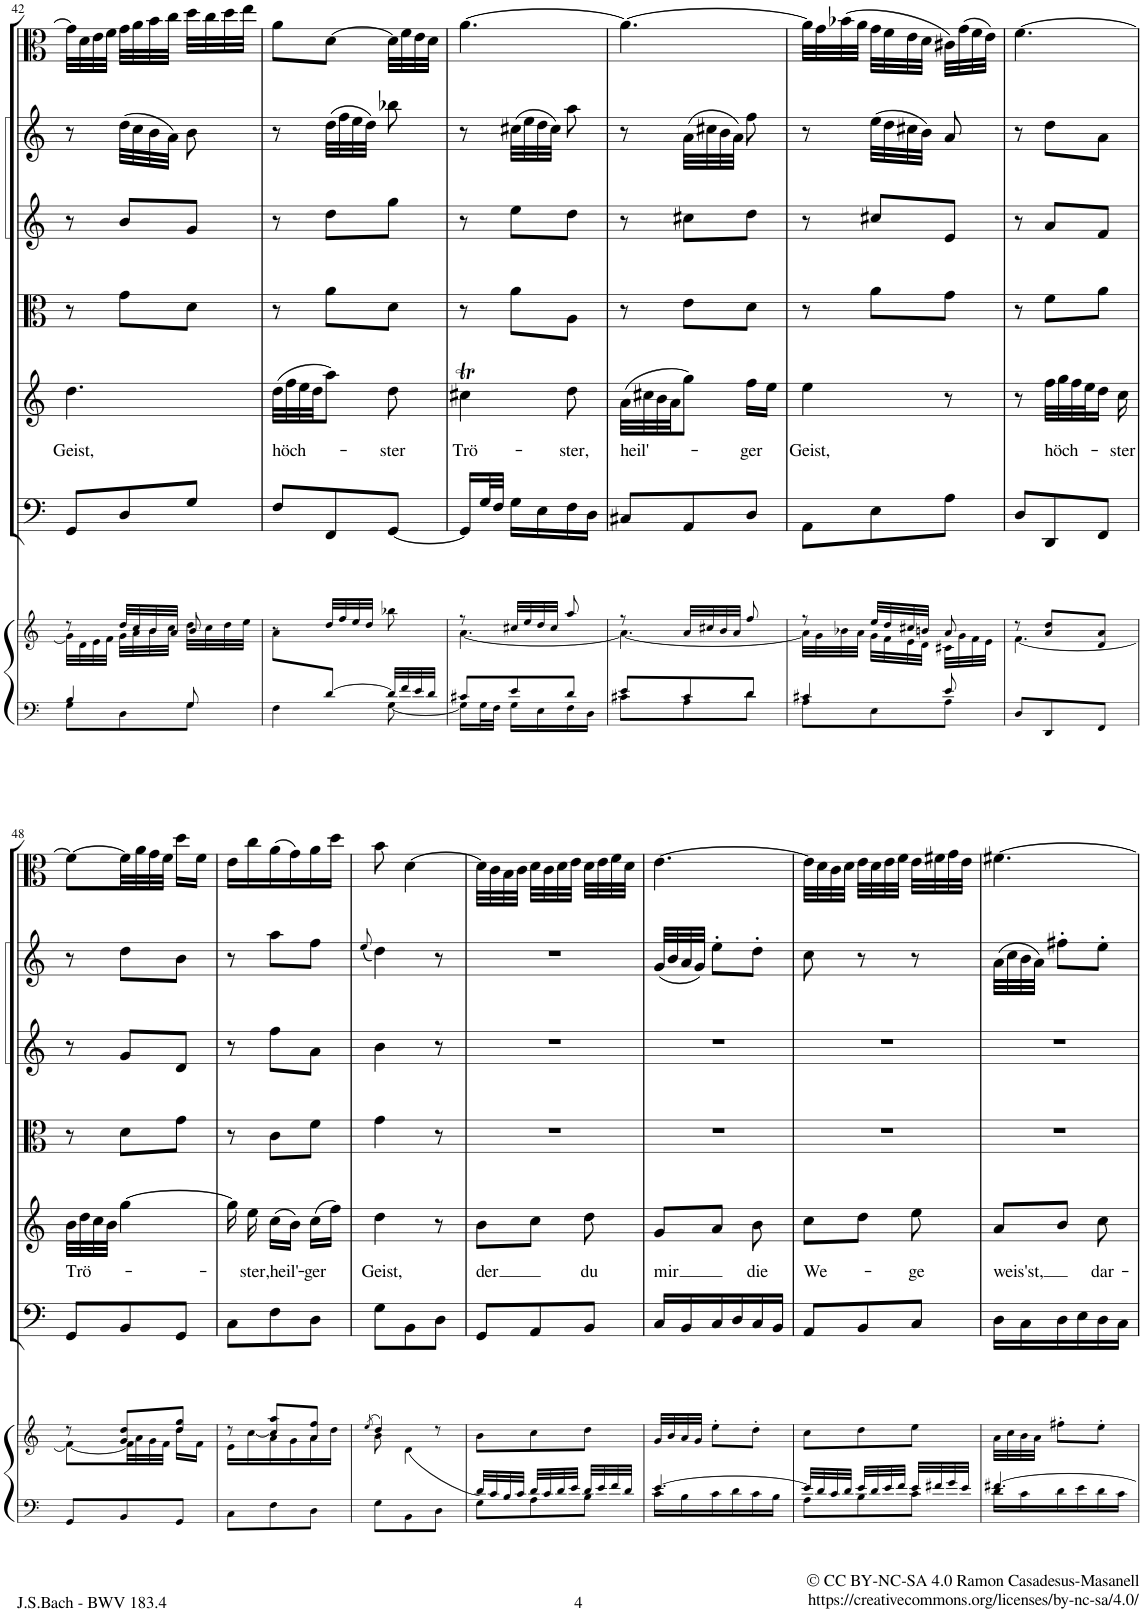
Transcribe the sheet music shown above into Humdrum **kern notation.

**kern	**kern	**kern	**kern	**text	**kern	**kern	**kern	**kern
*part7	*part7	*part6	*part5	*part5	*part4	*part3	*part2	*part1
*staff8	*staff7	*staff6	*staff5	*staff5	*staff4	*staff3	*staff2	*staff1
*I"Piano reduction	*	*I"Continuo	*I"Soprano	*	*I"Viola	*I"Violino II	*I"Violino I	*I"Oboe da caccia I.II.
*I'Pno	*	*	*	*	*I'Vla	*I'Vln	*I'Vln	*I'Ob
!!LO:PB:g=z
*clefF4	*clefG2	*clefF4	*clefG2	*	*clefC3	*clefG2	*clefG2	*clefC3
*k[]	*k[]	*k[]	*k[]	*	*k[]	*k[]	*k[]	*k[]
*M3/8	*M3/8	*M3/8	*M3/8	*	*M3/8	*M3/8	*M3/8	*M3/8
=42	=42	=42	=42	=42	=42	=42	=42	=42
*^	*^	*	*	*	*	*	*	*
!	!	!	!	!	!	!LO:LY:b	!	!	!	!
4B/	8G\L	8r	32g\LLL]	8GG/L	4.dd\	Geist,	8r	8r	8r	32g\LLL]
.	.	.	32d\	.	.	.	.	.	.	32d\
.	.	.	32e\	.	.	.	.	.	.	32e\
.	.	.	32f\JJJ	.	.	.	.	.	.	32f\JJJ
.	8D\	32dd/LLL	32g\LLL	8D/	.	.	8g\L	8b/L	(32dd\LLL	32g\LLL
.	.	32cc/	32a\	.	.	.	.	.	32cc\	32a\
.	.	32b/	32b\	.	.	.	.	.	32b\	32b\
.	.	32a/JJJ	32cc\JJJ	.	.	.	.	.	32a\JJJ)	32cc\JJJ
8G/	8G\J	8b/	32dd\LLL	8G/J	.	.	8d\J	8g/J	8b\	32dd\LLL
.	.	.	32cc\	.	.	.	.	.	.	32cc\
.	.	.	32dd\	.	.	.	.	.	.	32dd\
.	.	.	32ee\JJJ	.	.	.	.	.	.	32ee\JJJ
=43	=43	=43	=43	=43	=43	=43	=43	=43	=43	=43
!	!	!	!	!	!	!LO:LY:b	!	!	!	!
8ryy	4F\	8r	8a\L	8F/L	(32dd\LLL	höch-	8r	8r	8r	8a\L
.	.	.	.	.	32ff\	.	.	.	.	.
.	.	.	.	.	32ee\	.	.	.	.	.
.	.	.	.	.	32dd\JJ	.	.	.	.	.
[8d/J	.	32dd/LLL	4ryy	8FF/	8aa\J)	.	8a\L	8dd\L	(32dd\LLL	[8d\J
.	.	32ff/	.	.	.	.	.	.	32ff\	.
.	.	32ee/	.	.	.	.	.	.	32ee\	.
.	.	32dd/JJJ	.	.	.	.	.	.	32dd\JJJ)	.
!	!	!	!	!	!	!LO:LY:b	!	!	!	!
32d/LLL]	[8G\	8bb-X\	.	[8GG/J	8dd\	-ster	8d\J	8gg\J	8bb-X\	32d\LLL]
32f/	.	.	.	.	.	.	.	.	.	32f\
32e/	.	.	.	.	.	.	.	.	.	32e\
32d/JJJ	.	.	.	.	.	.	.	.	.	32d\JJJ
=44	=44	=44	=44	=44	=44	=44	=44	=44	=44	=44
!	!	!	!	!	!	!LO:LY:b	!	!	!	!
8c#X/L	16G\LL]	8r	[4.a\	16GG/LL]	4cc#Xt\	Trö-	8r	8r	8r	[4.a\
.	32G\L	.	.	32G/L	.	.	.	.	.	.
.	32F\JJJ	.	.	32F/JJJ	.	.	.	.	.	.
8e/	16G\LL	32cc#X/LLL	.	16G\LL	.	.	8a\L	8ee\L	(32cc#X\LLL	.
.	.	32ee/	.	.	.	.	.	.	32ee\	.
.	16E\	32dd/	.	16E\	.	.	.	.	32dd\	.
.	.	32cc#/JJJ	.	.	.	.	.	.	32cc#\JJJ)	.
!	!	!	!	!	!	!LO:LY:b	!	!	!	!
8d/J	16F\	8aa/	.	16F\	8dd\	-ster,	8A\J	8dd\J	8aa\	.
.	16D\JJ	.	.	16D\JJ	.	.	.	.	.	.
=45	=45	=45	=45	=45	=45	=45	=45	=45	=45	=45
!	!	!	!	!	!	!LO:LY:b	!	!	!	!
8e/L	8c#X\L	8r	4.a\_	8C#X/L	(32a\LLL	heil'-	8r	8r	8r	4.a\_
.	.	.	.	.	32cc#X\	.	.	.	.	.
.	.	.	.	.	32b\	.	.	.	.	.
.	.	.	.	.	32a\JJ	.	.	.	.	.
8c#/	8A\	32a/LLL	.	8AA/	8gg\J)	.	8e\L	8cc#X\L	(32a\LLL	.
.	.	32cc#X/	.	.	.	.	.	.	32cc#X\	.
.	.	32b/	.	.	.	.	.	.	32b\	.
.	.	32a/JJJ	.	.	.	.	.	.	32a\JJJ)	.
!	!	!	!	!	!	!LO:LY:b	!	!	!	!
8d/J	8d\J	8ff/	.	8D/J	16ff\LL	-ger	8d\J	8dd\J	8ff\	.
.	.	.	.	.	16ee\JJ	.	.	.	.	.
=46	=46	=46	=46	=46	=46	=46	=46	=46	=46	=46
!	!	!	!	!	!	!LO:LY:b	!	!	!	!
4c#X/	8A\L	8r	32a\LLL]	8AA\L	4ee\	Geist,	8r	8r	8r	32a\LLL]
.	.	.	32g\	.	.	.	.	.	.	32g\
.	.	.	32b-X\	.	.	.	.	.	.	(32b-X\
.	.	.	32a\JJJ	.	.	.	.	.	.	32a\JJJ
.	8E\	32ee/LLL	32g\LLL	8E\	.	.	8a\L	8cc#X/L	(32ee\LLL	32g\LLL
.	.	32dd/	32f\	.	.	.	.	.	32dd\	32f\
.	.	32cc#X/	32e\	.	.	.	.	.	32cc#X\	32e\
.	.	32bn/JJJ	32d\JJJ	.	.	.	.	.	32b\JJJ)	32d\JJJ
8e/	8A\J	8a/	32c#X\LLL	8A\J	8r	.	8g\J	8e/J	8a/	32c#X\LLL)
.	.	.	32g\	.	.	.	.	.	.	(32g\
.	.	.	32f\	.	.	.	.	.	.	32f\
.	.	.	32e\JJJ	.	.	.	.	.	.	32e\JJJ)
*v	*v	*	*	*	*	*	*	*	*	*
=47	=47	=47	=47	=47	=47	=47	=47	=47	=47
8D/L	8r	[4.f\	8D/L	8r	.	8r	8r	8r	[4.f\
!	!	!	!	!	!LO:LY:b	!	!	!	!
8DD/	8a/ 8dd/L	.	8DD/	32ff\LLL	höch-	8f\L	8a/L	8dd\L	.
.	.	.	.	32gg\	.	.	.	.	.
.	.	.	.	32ff\	.	.	.	.	.
.	.	.	.	32ee\J	.	.	.	.	.
8FF/J	8d/ 8a/J	.	8FF/J	16dd\JJ	.	8a\J	8f/J	8a\J	.
!	!	!	!	!	!LO:LY:b	!	!	!	!
.	.	.	.	16cc\	-ster	.	.	.	.
!!LO:LB:g=z
=48	=48	=48	=48	=48	=48	=48	=48	=48	=48
!	!	!	!	!	!LO:LY:b	!	!	!	!
8GG/L	8r	8f\L_	8GG/L	32b\LLL	Trö-	8r	8r	8r	8f\L_
.	.	.	.	32dd\	.	.	.	.	.
.	.	.	.	32cc\	.	.	.	.	.
.	.	.	.	32b\JJJ	.	.	.	.	.
8BB/	8g/ 8dd/L	32f\LL]	8BB/	[4gg\	.	8d\L	8g/L	8dd\L	32f\LL]
.	.	32a\	.	.	.	.	.	.	32a\
.	.	32g\	.	.	.	.	.	.	32g\
.	.	32f\JJJ	.	.	.	.	.	.	32f\JJJ
8GG/J	8dd/ 8gg/J	16dd\LL	8GG/J	.	.	8g\J	8d/J	8b\J	16dd\LL
.	.	16f\JJ	.	.	.	.	.	.	16f\JJ
=49	=49	=49	=49	=49	=49	=49	=49	=49	=49
8C\L	8r	16e\LL	8C\L	16gg\]	.	8r	8r	8r	16e\LL
!	!	!	!	!	!LO:LY:b	!	!	!	!
.	.	[16cc\	.	16ee\	-ster,	.	.	.	16cc\
!	!	!	!	!	!LO:LY:b	!	!	!	!
8F\	8cc/] 8aa/L	16a\	8F\	(16cc\LL	heil'-	8c\L	8ff\L	8aa\L	(16a\
.	.	16g\	.	16b\JJ)	.	.	.	.	16g\)
!	!	!	!	!	!LO:LY:b	!	!	!	!
8D\J	8a/ 8ff/J	16a\	8D\J	(16cc\LL	-ger	8f\J	8a\J	8ff\J	16a\
.	.	16dd\JJ	.	16ff\JJ)	.	.	.	.	16dd\JJ
=50	=50	=50	=50	=50	=50	=50	=50	=50	=50
.	(8qee/	.	.	.	.	.	.	(8qee/	.
!	!	!	!	!	!LO:LY:b	!	!	!	!
8G\L	4dd/)	8b\	8G\L	4dd\	Geist,	4g\	4b\	4dd\)	8b\
8BB\	.	[4d\	8BB\	.	.	.	.	.	[4d\
8D\J	8r	.	8D\J	8r	.	8r	8r	8r	.
*	*v	*v	*	*	*	*	*	*	*
=51	=51	=51	=51	=51	=51	=51	=51	=51
*^	*	*	*	*	*	*	*	*
!	!	!	!	!	!LO:LY:b	!	!	!	!
32d/LLL]	8G\L	8b\L	8GG/L	8b\L	der	4.r	4.r	4.r	32d\LLL]
32c/	.	.	.	.	.	.	.	.	32c\
32B/	.	.	.	.	.	.	.	.	32B\
32c/JJJ	.	.	.	.	.	.	.	.	32c\JJJ
32d/LLL	8A\	8cc\	8AA/	8cc\J	.	.	.	.	32d\LLL
32c/	.	.	.	.	.	.	.	.	32c\
32d/	.	.	.	.	.	.	.	.	32d\
32e/JJJ	.	.	.	.	.	.	.	.	32e\JJJ
!	!	!	!	!	!LO:LY:b	!	!	!	!
32d/LLL	8B\J	8dd\J	8BB/J	8dd\	du	.	.	.	32d\LLL
32e/	.	.	.	.	.	.	.	.	32e\
32f/	.	.	.	.	.	.	.	.	32f\
32d/JJJ	.	.	.	.	.	.	.	.	32d\JJJ
=52	=52	=52	=52	=52	=52	=52	=52	=52	=52
!	!	!	!	!	!LO:LY:b	!	!	!	!
[4.e/	16c\LL	32g/LLL	16C/LL	8g/L	mir	4.r	4.r	(32g/LLL	[4.e\
.	.	32b/	.	.	.	.	.	32b/	.
.	16B\	32a/	16BB/	.	.	.	.	32a/	.
.	.	32g/JJJ	.	.	.	.	.	32g/JJJ)	.
.	16c\	8ee'\L	16C/	8a/J	.	.	.	8ee'\L	.
.	16d\	.	16D/	.	.	.	.	.	.
!	!	!	!	!	!LO:LY:b	!	!	!	!
.	16c\	8dd'\J	16C/	8b\	die	.	.	8dd'\J	.
.	16B\JJ	.	16BB/JJ	.	.	.	.	.	.
=53	=53	=53	=53	=53	=53	=53	=53	=53	=53
!	!	!	!	!	!LO:LY:b	!	!	!	!
32e/LLL]	8A\L	8cc\L	8AA/L	8cc\L	We-	4.r	4.r	8cc\	32e\LLL]
32d/	.	.	.	.	.	.	.	.	32d\
32c/	.	.	.	.	.	.	.	.	32c\
32d/JJJ	.	.	.	.	.	.	.	.	32d\JJJ
32e/LLL	8B\	8dd\	8BB/	8dd\J	.	.	.	8r	32e\LLL
32d/	.	.	.	.	.	.	.	.	32d\
32e/	.	.	.	.	.	.	.	.	32e\
32f/JJJ	.	.	.	.	.	.	.	.	32f\JJJ
!	!	!	!	!	!LO:LY:b	!	!	!	!
32e/LLL	8c\J	8ee\J	8C/J	8ee\	-ge	.	.	8r	32e\LLL
32f#X/	.	.	.	.	.	.	.	.	32f#X\
32g/	.	.	.	.	.	.	.	.	32g\
32e/JJJ	.	.	.	.	.	.	.	.	32e\JJJ
=54	=54	=54	=54	=54	=54	=54	=54	=54	=54
!	!	!	!	!	!LO:LY:b	!	!	!	!
[4.f#X/	16d\LL	32a\LLL	16D\LL	8a/L	weis'st,	4.r	4.r	(32a\LLL	[4.f#X\
.	.	32cc\	.	.	.	.	.	32cc\	.
.	16c\	32b\	16C\	.	.	.	.	32b\	.
.	.	32a\JJJ	.	.	.	.	.	32a\JJJ)	.
.	16d\	8ff#X'\L	16D\	8b/J	.	.	.	8ff#X'\L	.
.	16e\	.	16E\	.	.	.	.	.	.
!	!	!	!	!	!LO:LY:b	!	!	!	!
.	16d\	8ee'\J	16D\	8cc\	dar-	.	.	8ee'\J	.
.	16c\JJ	.	16C\JJ	.	.	.	.	.	.
*v	*v	*	*	*	*	*	*	*	*
=	=	=	=	=	=	=	=	=
*-	*-	*-	*-	*-	*-	*-	*-	*-
